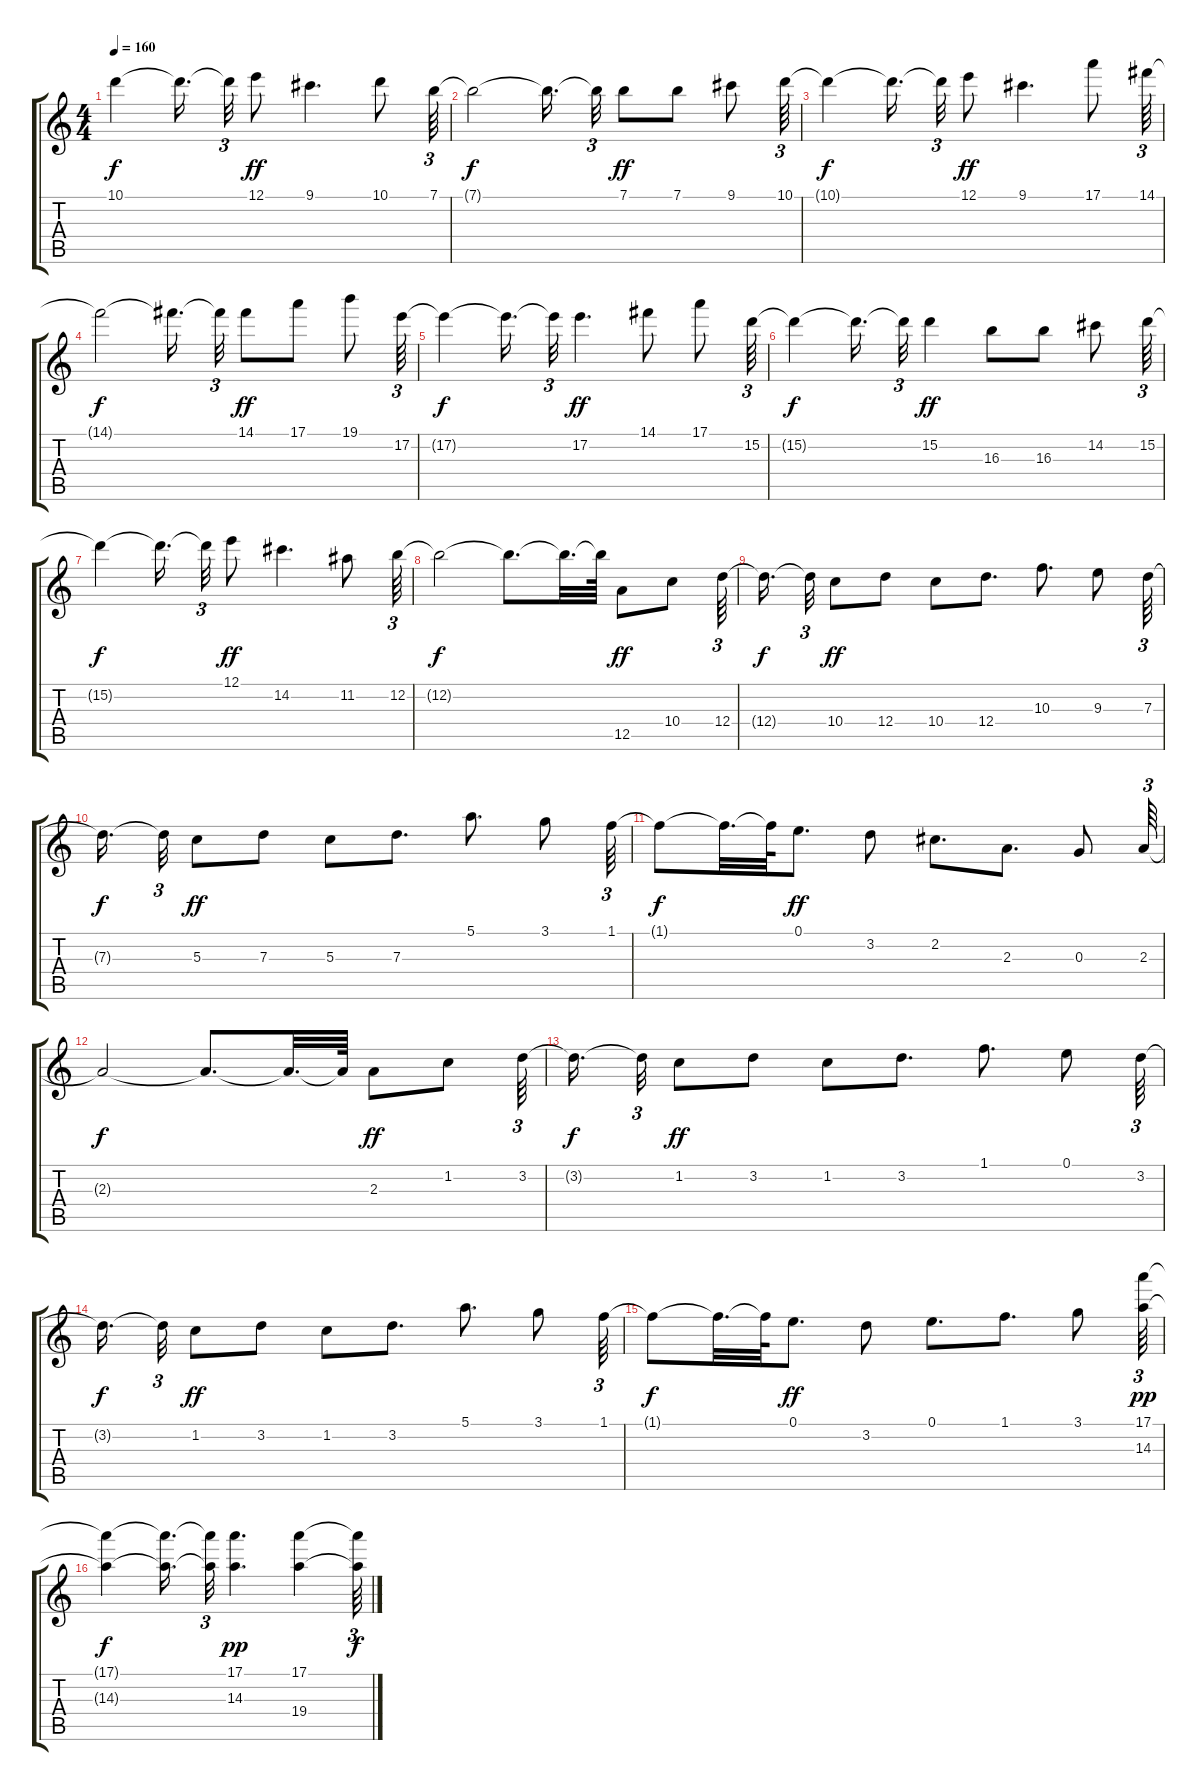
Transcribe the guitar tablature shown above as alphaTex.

\track "" {instrument electricguitarclean}
\staff {score tabs}
\tuning (E4 B3 G3 D3 A2 E2) {hide}
\ts (4 4)
\tempo 160
\clef g2
\ks c
10.1{t}.4{dy f} 10.1{t}.16{d beam splitsecondary} 10.1{t}.32{tu (3 2)} 12.1.8{dy ff} 9.1.4{d} 10.1.8 7.1.64{tu (3 2)} |
7.1{t}.2{dy f} 7.1{t}.16{d beam splitsecondary} 7.1{t}.32{tu (3 2)} 7.1.8{dy ff} 7.1.8 9.1.8 10.1.64{tu (3 2)} |
10.1{t}.4{dy f} 10.1{t}.16{d beam splitsecondary} 10.1{t}.32{tu (3 2)} 12.1.8{dy ff} 9.1.4{d} 17.1.8 14.1.64{tu (3 2)} |
14.1{t}.2{dy f} 14.1{t}.16{d beam splitsecondary} 14.1{t}.32{tu (3 2)} 14.1.8{dy ff} 17.1.8 19.1.8 17.2.64{tu (3 2)} |
17.2{t}.4{dy f} 17.2{t}.16{d} 17.2{t}.32{tu (3 2)} 17.2.4{d dy ff} 14.1.8 17.1.8 15.2.64{tu (3 2)} |
15.2{t}.4{dy f} 15.2{t}.16{d} 15.2{t}.32{tu (3 2)} 15.2.4{dy ff} 16.3.8 16.3.8 14.2.8 15.2.64{tu (3 2)} |
15.2{t}.4{dy f} 15.2{t}.16{d beam splitsecondary} 15.2{t}.32{tu (3 2)} 12.1.8{dy ff} 14.2.4{d} 11.2.8 12.2.64{tu (3 2)} |
12.2{t}.2{dy f} 12.2{t}.8{d} 12.2{t}.32{d} 12.2{t}.64 12.5.8{dy ff} 10.4.8 12.4.64{tu (3 2)} |
12.4{t}.16{d dy f beam splitsecondary} 12.4{t}.32{tu (3 2)} 10.4.8{dy ff} 12.4.8 10.4.8 12.4.8{d} 10.3.8{d} 9.3.8 7.3.64{tu (3 2)} |
7.3{t}.16{d dy f beam splitsecondary} 7.3{t}.32{tu (3 2)} 5.3.8{dy ff} 7.3.8 5.3.8 7.3.8{d} 5.1.8{d} 3.1.8 1.1.64{tu (3 2)} |
1.1{t}.8{dy f} 1.1{t}.32{d} 1.1{t}.64 0.1.8{d dy ff} 3.2.8 2.2.8{d} 2.3.8{d} 0.3.8 2.3.64{tu (3 2)} |
2.3{t}.2{dy f} 2.3{t}.8{d} 2.3{t}.32{d} 2.3{t}.64 2.3.8{dy ff} 1.2.8 3.2.64{tu (3 2)} |
3.2{t}.16{d dy f beam splitsecondary} 3.2{t}.32{tu (3 2)} 1.2.8{dy ff} 3.2.8 1.2.8 3.2.8{d} 1.1.8{d} 0.1.8 3.2.64{tu (3 2)} |
3.2{t}.16{d dy f beam splitsecondary} 3.2{t}.32{tu (3 2)} 1.2.8{dy ff} 3.2.8 1.2.8 3.2.8{d} 5.1.8{d} 3.1.8 1.1.64{tu (3 2)} |
1.1{t}.8{dy f} 1.1{t}.32{d} 1.1{t}.64 0.1.8{d dy ff} 3.2.8 0.1.8{d} 1.1.8{d} 3.1.8 (17.1 14.3).64{tu (3 2) dy pp} |
(17.1{t} 14.3{t}).4{dy f} (17.1{t} 14.3{t}).16{d} (17.1{t} 14.3{t}).32{tu (3 2)} (17.1 14.3).4{d dy pp} (17.1 19.4).4 (17.1{t} 19.4{t}).64{tu (3 2) dy f}
